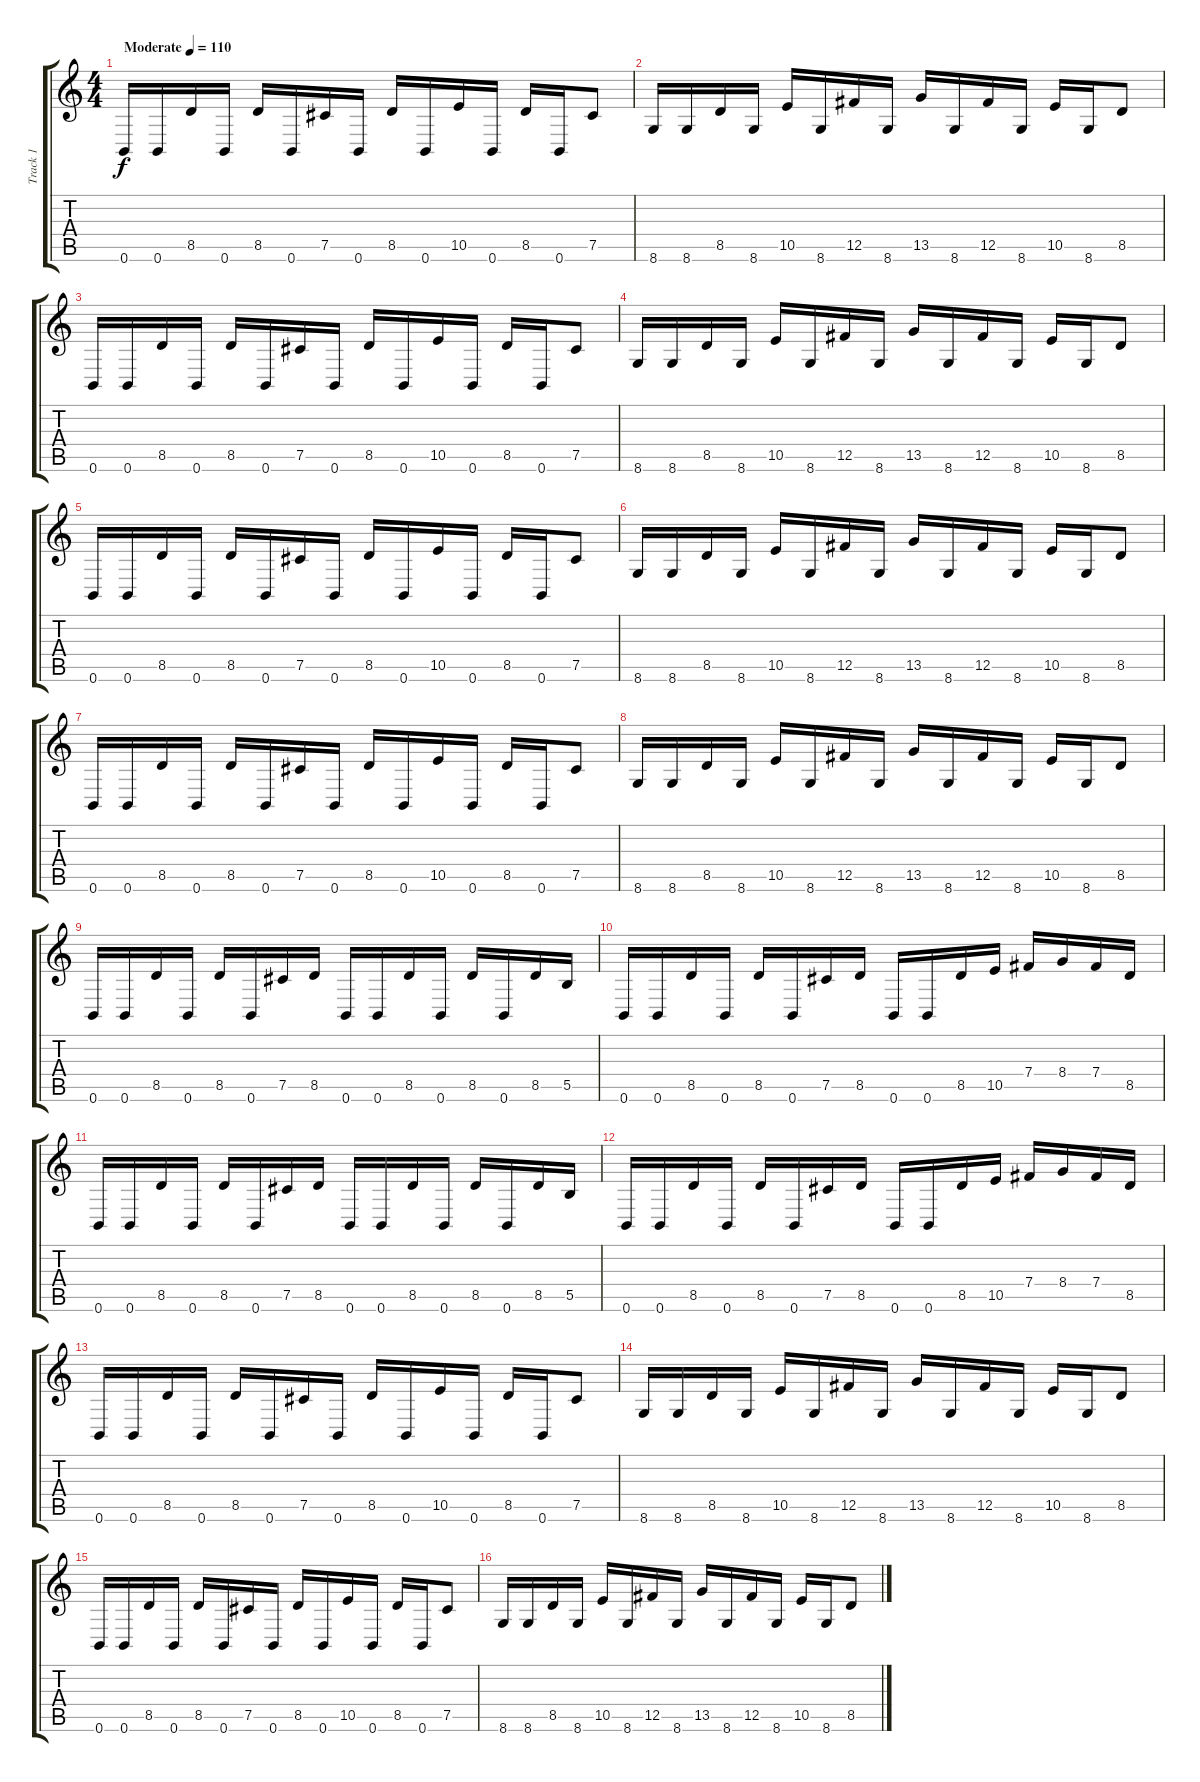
\track ("Track 1" "Track 1") {instrument overdrivenguitar}
\staff {score tabs}
\tuning (Db4 Ab3 E3 B2 Gb2 B1) {hide}
\ts (4 4)
\tempo (110 "Moderate")
\clef g2
\ks c
0.6.16{dy f instrument overdrivenguitar} 0.6.16 8.5.16 0.6.16 8.5.16 0.6.16 7.5.16 0.6.16 8.5.16 0.6.16 10.5.16 0.6.16 8.5.16 0.6.16 7.5.8 |
8.6.16 8.6.16 8.5.16 8.6.16 10.5.16 8.6.16 12.5.16 8.6.16 13.5.16 8.6.16 12.5.16 8.6.16 10.5.16 8.6.16 8.5.8 |
0.6.16 0.6.16 8.5.16 0.6.16 8.5.16 0.6.16 7.5.16 0.6.16 8.5.16 0.6.16 10.5.16 0.6.16 8.5.16 0.6.16 7.5.8 |
8.6.16 8.6.16 8.5.16 8.6.16 10.5.16 8.6.16 12.5.16 8.6.16 13.5.16 8.6.16 12.5.16 8.6.16 10.5.16 8.6.16 8.5.8 |
0.6.16 0.6.16 8.5.16 0.6.16 8.5.16 0.6.16 7.5.16 0.6.16 8.5.16 0.6.16 10.5.16 0.6.16 8.5.16 0.6.16 7.5.8 |
8.6.16 8.6.16 8.5.16 8.6.16 10.5.16 8.6.16 12.5.16 8.6.16 13.5.16 8.6.16 12.5.16 8.6.16 10.5.16 8.6.16 8.5.8 |
0.6.16 0.6.16 8.5.16 0.6.16 8.5.16 0.6.16 7.5.16 0.6.16 8.5.16 0.6.16 10.5.16 0.6.16 8.5.16 0.6.16 7.5.8 |
8.6.16 8.6.16 8.5.16 8.6.16 10.5.16 8.6.16 12.5.16 8.6.16 13.5.16 8.6.16 12.5.16 8.6.16 10.5.16 8.6.16 8.5.8 |
0.6.16 0.6.16 8.5.16 0.6.16 8.5.16 0.6.16 7.5.16 8.5.16 0.6.16 0.6.16 8.5.16 0.6.16 8.5.16 0.6.16 8.5.16 5.5.16 |
0.6.16 0.6.16 8.5.16 0.6.16 8.5.16 0.6.16 7.5.16 8.5.16 0.6.16 0.6.16 8.5.16 10.5.16 7.4.16 8.4.16 7.4.16 8.5.16 |
0.6.16 0.6.16 8.5.16 0.6.16 8.5.16 0.6.16 7.5.16 8.5.16 0.6.16 0.6.16 8.5.16 0.6.16 8.5.16 0.6.16 8.5.16 5.5.16 |
0.6.16 0.6.16 8.5.16 0.6.16 8.5.16 0.6.16 7.5.16 8.5.16 0.6.16 0.6.16 8.5.16 10.5.16 7.4.16 8.4.16 7.4.16 8.5.16 |
0.6.16 0.6.16 8.5.16 0.6.16 8.5.16 0.6.16 7.5.16 0.6.16 8.5.16 0.6.16 10.5.16 0.6.16 8.5.16 0.6.16 7.5.8 |
8.6.16 8.6.16 8.5.16 8.6.16 10.5.16 8.6.16 12.5.16 8.6.16 13.5.16 8.6.16 12.5.16 8.6.16 10.5.16 8.6.16 8.5.8 |
0.6.16 0.6.16 8.5.16 0.6.16 8.5.16 0.6.16 7.5.16 0.6.16 8.5.16 0.6.16 10.5.16 0.6.16 8.5.16 0.6.16 7.5.8 |
8.6.16 8.6.16 8.5.16 8.6.16 10.5.16 8.6.16 12.5.16 8.6.16 13.5.16 8.6.16 12.5.16 8.6.16 10.5.16 8.6.16 8.5.8
